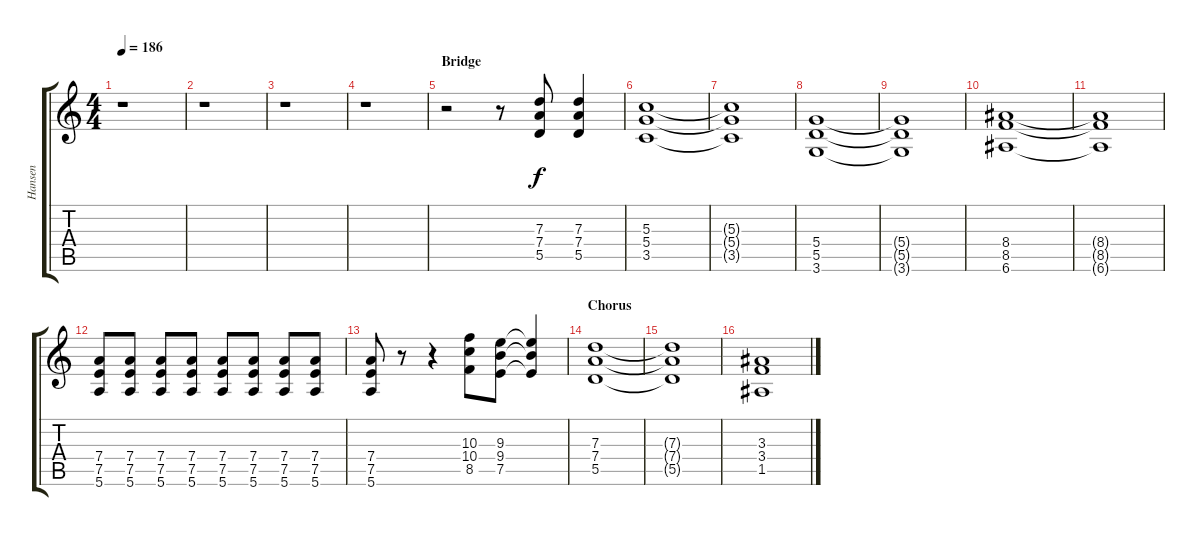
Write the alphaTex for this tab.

\track ("Hansen" "Hansen") {instrument distortionguitar}
\staff {score tabs}
\tuning (E4 B3 G3 D3 A2 E2) {hide}
\ts (4 4)
\tempo 186
\clef g2
\ks c
r.1{dy f} |
r.1 |
r.1 |
r.1 |
\section ("" "Bridge")
r.2 r.8 (7.3 7.4 5.5).8 (7.3 7.4 5.5).4 |
(5.3 5.4 3.5).1 |
(5.3{t} 5.4{t} 3.5{t}).1 |
(5.4 5.5 3.6).1 |
(5.4{t} 5.5{t} 3.6{t}).1 |
(8.4 8.5 6.6).1 |
(8.4{t} 8.5{t} 6.6{t}).1 |
(7.4 7.5 5.6).8 (7.4 7.5 5.6).8 (7.4 7.5 5.6).8 (7.4 7.5 5.6).8 (7.4 7.5 5.6).8 (7.4 7.5 5.6).8 (7.4 7.5 5.6).8 (7.4 7.5 5.6).8 |
(7.4 7.5 5.6).8 r.8 r.4 (10.3 10.4 8.5).8 (9.3 9.4 7.5).8 (9.3{t} 9.4{t} 7.5{t}).4 |
\section ("" "Chorus")
(7.3 7.4 5.5).1 |
(7.3{t} 7.4{t} 5.5{t}).1 |
(3.3 3.4 1.5).1
